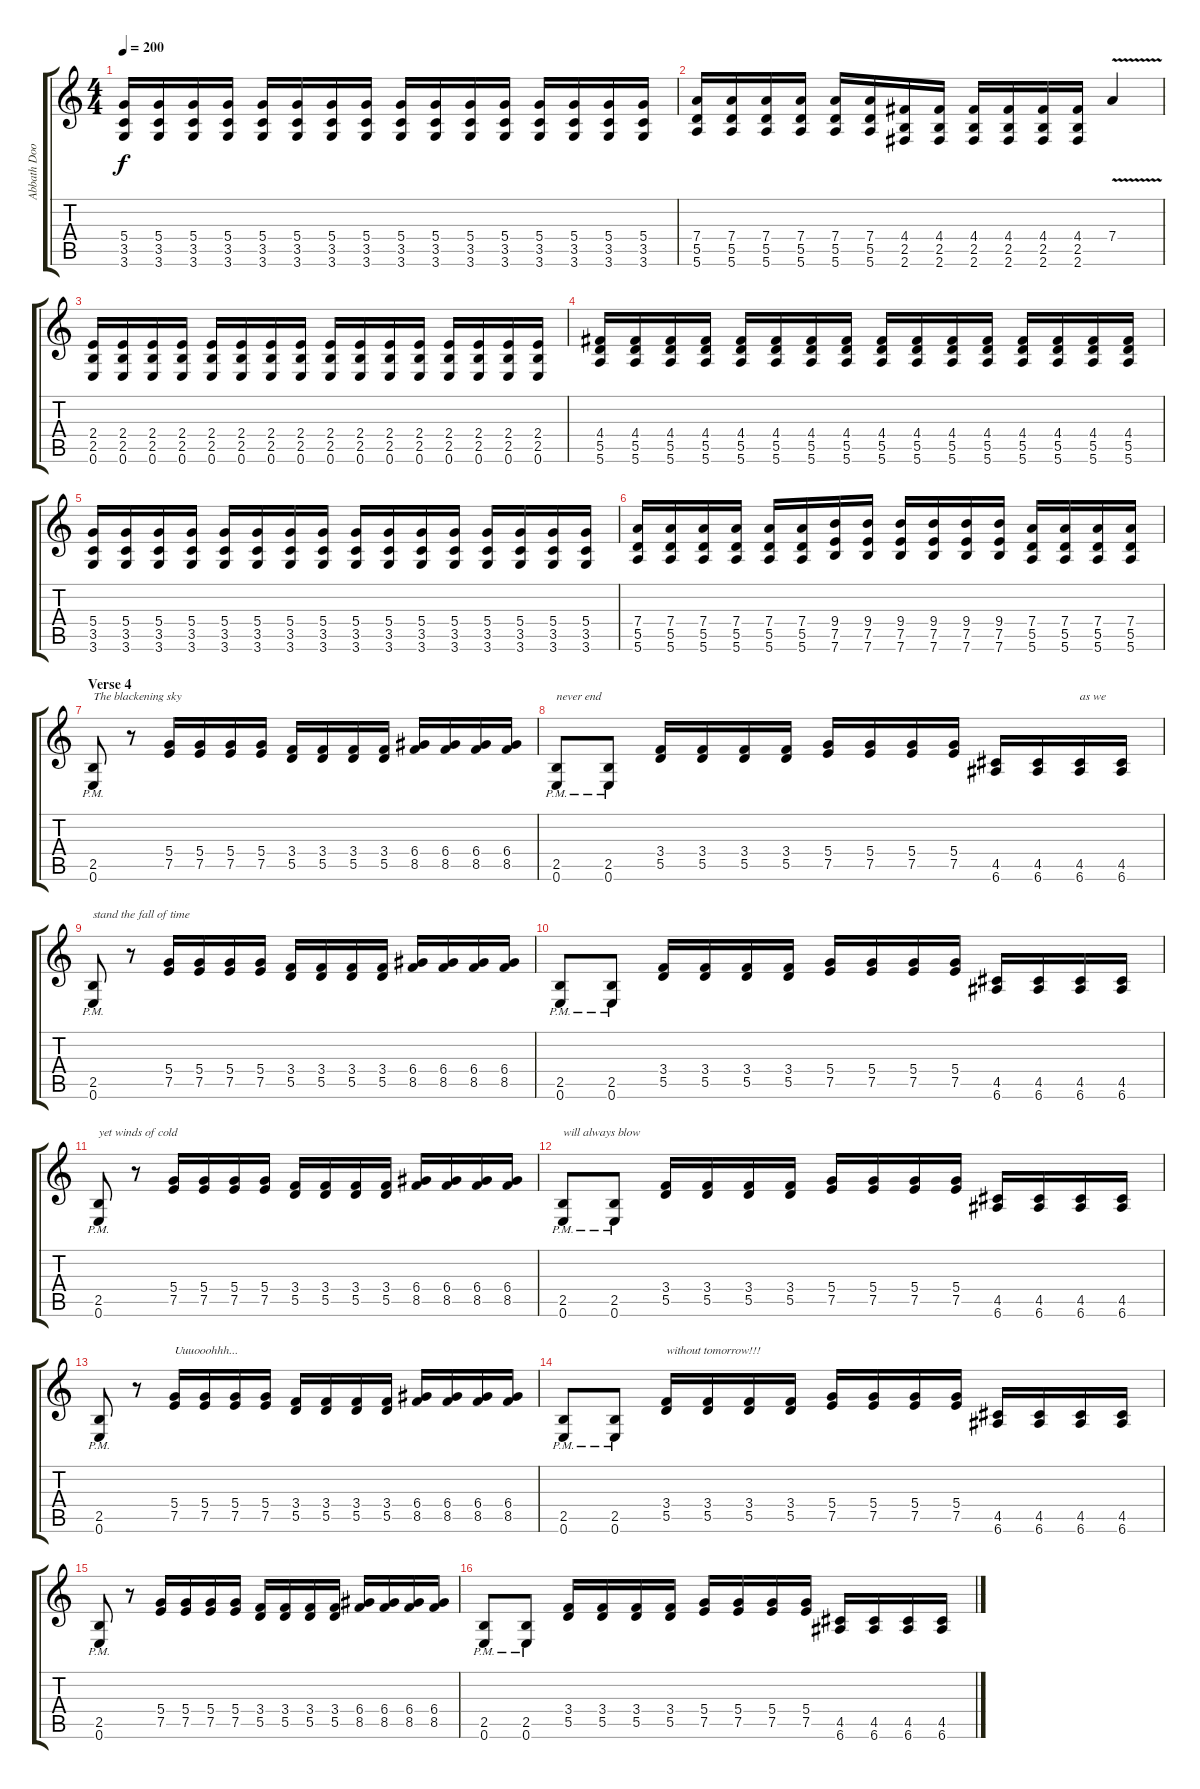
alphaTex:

\track ("Abbath Doom Occulta (Guitar)" "Abbath Doo") {instrument distortionguitar}
\staff {score tabs}
\tuning (E4 B3 G3 D3 A2 E2) {hide}
\ts (4 4)
\tempo 200
\clef g2
\ks c
(5.4 3.5 3.6).16{dy f} (5.4 3.5 3.6).16 (5.4 3.5 3.6).16 (5.4 3.5 3.6).16 (5.4 3.5 3.6).16 (5.4 3.5 3.6).16 (5.4 3.5 3.6).16 (5.4 3.5 3.6).16 (5.4 3.5 3.6).16 (5.4 3.5 3.6).16 (5.4 3.5 3.6).16 (5.4 3.5 3.6).16 (5.4 3.5 3.6).16 (5.4 3.5 3.6).16 (5.4 3.5 3.6).16 (5.4 3.5 3.6).16 |
(7.4 5.5 5.6).16 (7.4 5.5 5.6).16 (7.4 5.5 5.6).16 (7.4 5.5 5.6).16 (7.4 5.5 5.6).16 (7.4 5.5 5.6).16 (4.4 2.5 2.6).16 (4.4 2.5 2.6).16 (4.4 2.5 2.6).16 (4.4 2.5 2.6).16 (4.4 2.5 2.6).16 (4.4 2.5 2.6).16 7.4{v}.4{instrument guitarharmonics} |
(2.4 2.5 0.6).16{instrument distortionguitar} (2.4 2.5 0.6).16 (2.4 2.5 0.6).16 (2.4 2.5 0.6).16 (2.4 2.5 0.6).16 (2.4 2.5 0.6).16 (2.4 2.5 0.6).16 (2.4 2.5 0.6).16 (2.4 2.5 0.6).16 (2.4 2.5 0.6).16 (2.4 2.5 0.6).16 (2.4 2.5 0.6).16 (2.4 2.5 0.6).16 (2.4 2.5 0.6).16 (2.4 2.5 0.6).16 (2.4 2.5 0.6).16 |
(4.4 5.5 5.6).16 (4.4 5.5 5.6).16 (4.4 5.5 5.6).16 (4.4 5.5 5.6).16 (4.4 5.5 5.6).16 (4.4 5.5 5.6).16 (4.4 5.5 5.6).16 (4.4 5.5 5.6).16 (4.4 5.5 5.6).16 (4.4 5.5 5.6).16 (4.4 5.5 5.6).16 (4.4 5.5 5.6).16 (4.4 5.5 5.6).16 (4.4 5.5 5.6).16 (4.4 5.5 5.6).16 (4.4 5.5 5.6).16 |
(5.4 3.5 3.6).16 (5.4 3.5 3.6).16 (5.4 3.5 3.6).16 (5.4 3.5 3.6).16 (5.4 3.5 3.6).16 (5.4 3.5 3.6).16 (5.4 3.5 3.6).16 (5.4 3.5 3.6).16 (5.4 3.5 3.6).16 (5.4 3.5 3.6).16 (5.4 3.5 3.6).16 (5.4 3.5 3.6).16 (5.4 3.5 3.6).16 (5.4 3.5 3.6).16 (5.4 3.5 3.6).16 (5.4 3.5 3.6).16 |
(7.4 5.5 5.6).16 (7.4 5.5 5.6).16 (7.4 5.5 5.6).16 (7.4 5.5 5.6).16 (7.4 5.5 5.6).16 (7.4 5.5 5.6).16 (9.4 7.5 7.6).16 (9.4 7.5 7.6).16 (9.4 7.5 7.6).16 (9.4 7.5 7.6).16 (9.4 7.5 7.6).16 (9.4 7.5 7.6).16 (7.4 5.5 5.6).16 (7.4 5.5 5.6).16 (7.4 5.5 5.6).16 (7.4 5.5 5.6).16 |
\section ("" "Verse 4")
(2.5{pm} 0.6{pm}).8{txt "The blackening sky "} r.8 (5.4 7.5).16 (5.4 7.5).16 (5.4 7.5).16 (5.4 7.5).16 (3.4 5.5).16 (3.4 5.5).16 (3.4 5.5).16 (3.4 5.5).16 (6.4 8.5).16 (6.4 8.5).16 (6.4 8.5).16 (6.4 8.5).16 |
(2.5{pm} 0.6{pm}).8{txt "never end "} (2.5{pm} 0.6{pm}).8 (3.4 5.5).16 (3.4 5.5).16 (3.4 5.5).16 (3.4 5.5).16 (5.4 7.5).16 (5.4 7.5).16 (5.4 7.5).16 (5.4 7.5).16 (4.5 6.6).16 (4.5 6.6).16 (4.5 6.6).16{txt "as we "} (4.5 6.6).16 |
(2.5{pm} 0.6{pm}).8{txt "stand the fall of time"} r.8 (5.4 7.5).16 (5.4 7.5).16 (5.4 7.5).16 (5.4 7.5).16 (3.4 5.5).16 (3.4 5.5).16 (3.4 5.5).16 (3.4 5.5).16 (6.4 8.5).16 (6.4 8.5).16 (6.4 8.5).16 (6.4 8.5).16 |
(2.5{pm} 0.6{pm}).8 (2.5{pm} 0.6{pm}).8 (3.4 5.5).16 (3.4 5.5).16 (3.4 5.5).16 (3.4 5.5).16 (5.4 7.5).16 (5.4 7.5).16 (5.4 7.5).16 (5.4 7.5).16 (4.5 6.6).16 (4.5 6.6).16 (4.5 6.6).16 (4.5 6.6).16 |
(2.5{pm} 0.6{pm}).8{txt "yet winds of cold "} r.8 (5.4 7.5).16 (5.4 7.5).16 (5.4 7.5).16 (5.4 7.5).16 (3.4 5.5).16 (3.4 5.5).16 (3.4 5.5).16 (3.4 5.5).16 (6.4 8.5).16 (6.4 8.5).16 (6.4 8.5).16 (6.4 8.5).16 |
(2.5{pm} 0.6{pm}).8{txt "will always blow"} (2.5{pm} 0.6{pm}).8 (3.4 5.5).16 (3.4 5.5).16 (3.4 5.5).16 (3.4 5.5).16 (5.4 7.5).16 (5.4 7.5).16 (5.4 7.5).16 (5.4 7.5).16 (4.5 6.6).16 (4.5 6.6).16 (4.5 6.6).16 (4.5 6.6).16 |
(2.5{pm} 0.6{pm}).8 r.8 (5.4 7.5).16{txt "Uuuooohhh..."} (5.4 7.5).16 (5.4 7.5).16 (5.4 7.5).16 (3.4 5.5).16 (3.4 5.5).16 (3.4 5.5).16 (3.4 5.5).16 (6.4 8.5).16 (6.4 8.5).16 (6.4 8.5).16 (6.4 8.5).16 |
(2.5{pm} 0.6{pm}).8 (2.5{pm} 0.6{pm}).8 (3.4 5.5).16{txt "without tomorrow!!!"} (3.4 5.5).16 (3.4 5.5).16 (3.4 5.5).16 (5.4 7.5).16 (5.4 7.5).16 (5.4 7.5).16 (5.4 7.5).16 (4.5 6.6).16 (4.5 6.6).16 (4.5 6.6).16 (4.5 6.6).16 |
(2.5{pm} 0.6{pm}).8 r.8 (5.4 7.5).16 (5.4 7.5).16 (5.4 7.5).16 (5.4 7.5).16 (3.4 5.5).16 (3.4 5.5).16 (3.4 5.5).16 (3.4 5.5).16 (6.4 8.5).16 (6.4 8.5).16 (6.4 8.5).16 (6.4 8.5).16 |
(2.5{pm} 0.6{pm}).8 (2.5{pm} 0.6{pm}).8 (3.4 5.5).16 (3.4 5.5).16 (3.4 5.5).16 (3.4 5.5).16 (5.4 7.5).16 (5.4 7.5).16 (5.4 7.5).16 (5.4 7.5).16 (4.5 6.6).16 (4.5 6.6).16 (4.5 6.6).16 (4.5 6.6).16
